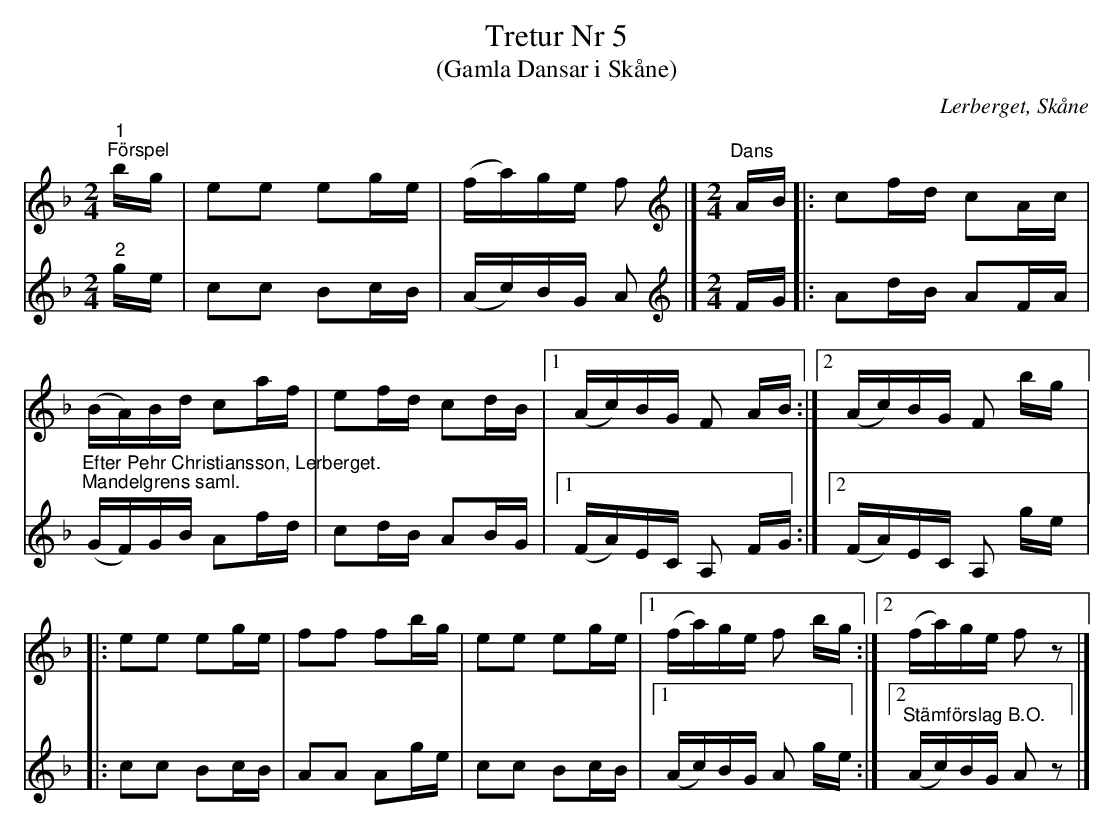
X:1
T:Tretur Nr 5
T:(Gamla Dansar i Skåne)
O:Lerberget, Skåne
L:1/16
M:2/4
K:F
V:1
"^1""^Förspel" bg | e2e2 e2ge | (fa)ge f2 |][K:F][M:2/4][K:treble]"^Dans" AB |: c2fd c2Ac |
(BA)Bd c2af | e2fd c2dB |1 (Ac)BG F2 AB :|2 (Ac)BG F2 bg |:
e2e2 e2ge | f2f2 f2bg | e2e2 e2ge |1 (fa)ge f2 bg :|2 (fa)ge f2 z2 |]
V:2
"^2" ge | c2c2 B2cB | (Ac)BG A2 |][K:F][M:2/4][K:treble] FG |: A2dB A2FA |
"^Efter Pehr Christiansson, Lerberget.""^Mandelgrens saml." (GF)GB A2fd | c2dB A2BG |1 (FA)EC A,2 FG :|2 (FA)EC A,2 ge |:
c2c2 B2cB | A2A2 A2ge | c2c2 B2cB |1 (Ac)BG A2 ge :|2"^Stämförslag B.O." (Ac)BG A2 z2 |]
